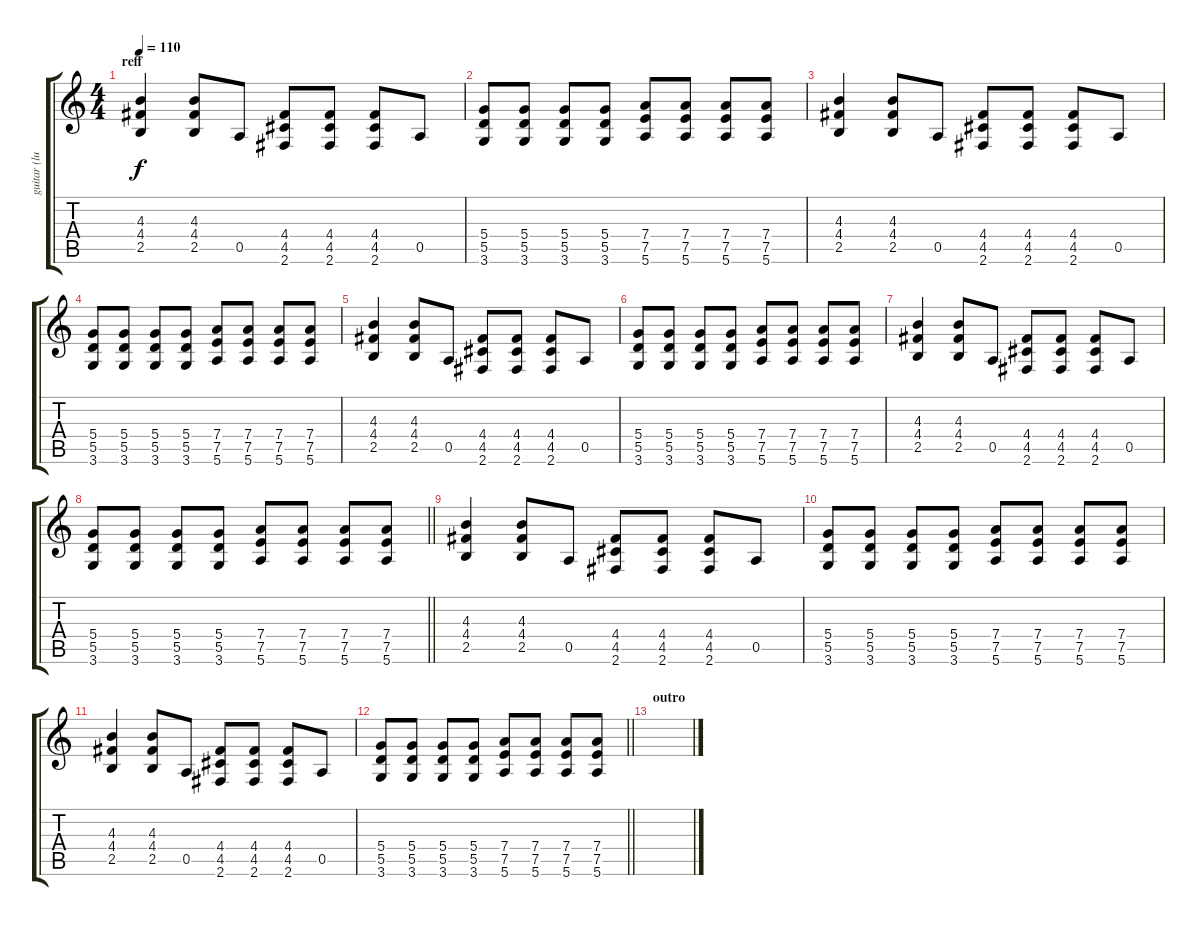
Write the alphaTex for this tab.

\track ("guitar (lukman)" "guitar (lu") {instrument distortionguitar}
\staff {score tabs}
\tuning (E4 B3 G3 D3 A2 E2) {hide}
\ts (4 4)
\section ("" "reff")
\tempo 110
\clef g2
\ks c
(4.3 4.4 2.5).4{dy f} (4.3 4.4 2.5).8 0.5.8 (4.4 4.5 2.6).8 (4.4 4.5 2.6).8 (4.4 4.5 2.6).8 0.5.8 |
(5.4 5.5 3.6).8 (5.4 5.5 3.6).8 (5.4 5.5 3.6).8 (5.4 5.5 3.6).8 (7.4 7.5 5.6).8 (7.4 7.5 5.6).8 (7.4 7.5 5.6).8 (7.4 7.5 5.6).8 |
(4.3 4.4 2.5).4 (4.3 4.4 2.5).8 0.5.8 (4.4 4.5 2.6).8 (4.4 4.5 2.6).8 (4.4 4.5 2.6).8 0.5.8 |
(5.4 5.5 3.6).8 (5.4 5.5 3.6).8 (5.4 5.5 3.6).8 (5.4 5.5 3.6).8 (7.4 7.5 5.6).8 (7.4 7.5 5.6).8 (7.4 7.5 5.6).8 (7.4 7.5 5.6).8 |
(4.3 4.4 2.5).4 (4.3 4.4 2.5).8 0.5.8 (4.4 4.5 2.6).8 (4.4 4.5 2.6).8 (4.4 4.5 2.6).8 0.5.8 |
(5.4 5.5 3.6).8 (5.4 5.5 3.6).8 (5.4 5.5 3.6).8 (5.4 5.5 3.6).8 (7.4 7.5 5.6).8 (7.4 7.5 5.6).8 (7.4 7.5 5.6).8 (7.4 7.5 5.6).8 |
(4.3 4.4 2.5).4 (4.3 4.4 2.5).8 0.5.8 (4.4 4.5 2.6).8 (4.4 4.5 2.6).8 (4.4 4.5 2.6).8 0.5.8 |
\barLineRight lightlight
(5.4 5.5 3.6).8 (5.4 5.5 3.6).8 (5.4 5.5 3.6).8 (5.4 5.5 3.6).8 (7.4 7.5 5.6).8 (7.4 7.5 5.6).8 (7.4 7.5 5.6).8 (7.4 7.5 5.6).8 |
(4.3 4.4 2.5).4 (4.3 4.4 2.5).8 0.5.8 (4.4 4.5 2.6).8 (4.4 4.5 2.6).8 (4.4 4.5 2.6).8 0.5.8 |
(5.4 5.5 3.6).8 (5.4 5.5 3.6).8 (5.4 5.5 3.6).8 (5.4 5.5 3.6).8 (7.4 7.5 5.6).8 (7.4 7.5 5.6).8 (7.4 7.5 5.6).8 (7.4 7.5 5.6).8 |
(4.3 4.4 2.5).4 (4.3 4.4 2.5).8 0.5.8 (4.4 4.5 2.6).8 (4.4 4.5 2.6).8 (4.4 4.5 2.6).8 0.5.8 |
\barLineRight lightlight
(5.4 5.5 3.6).8 (5.4 5.5 3.6).8 (5.4 5.5 3.6).8 (5.4 5.5 3.6).8 (7.4 7.5 5.6).8 (7.4 7.5 5.6).8 (7.4 7.5 5.6).8 (7.4 7.5 5.6).8 |
\section ("" "outro")
